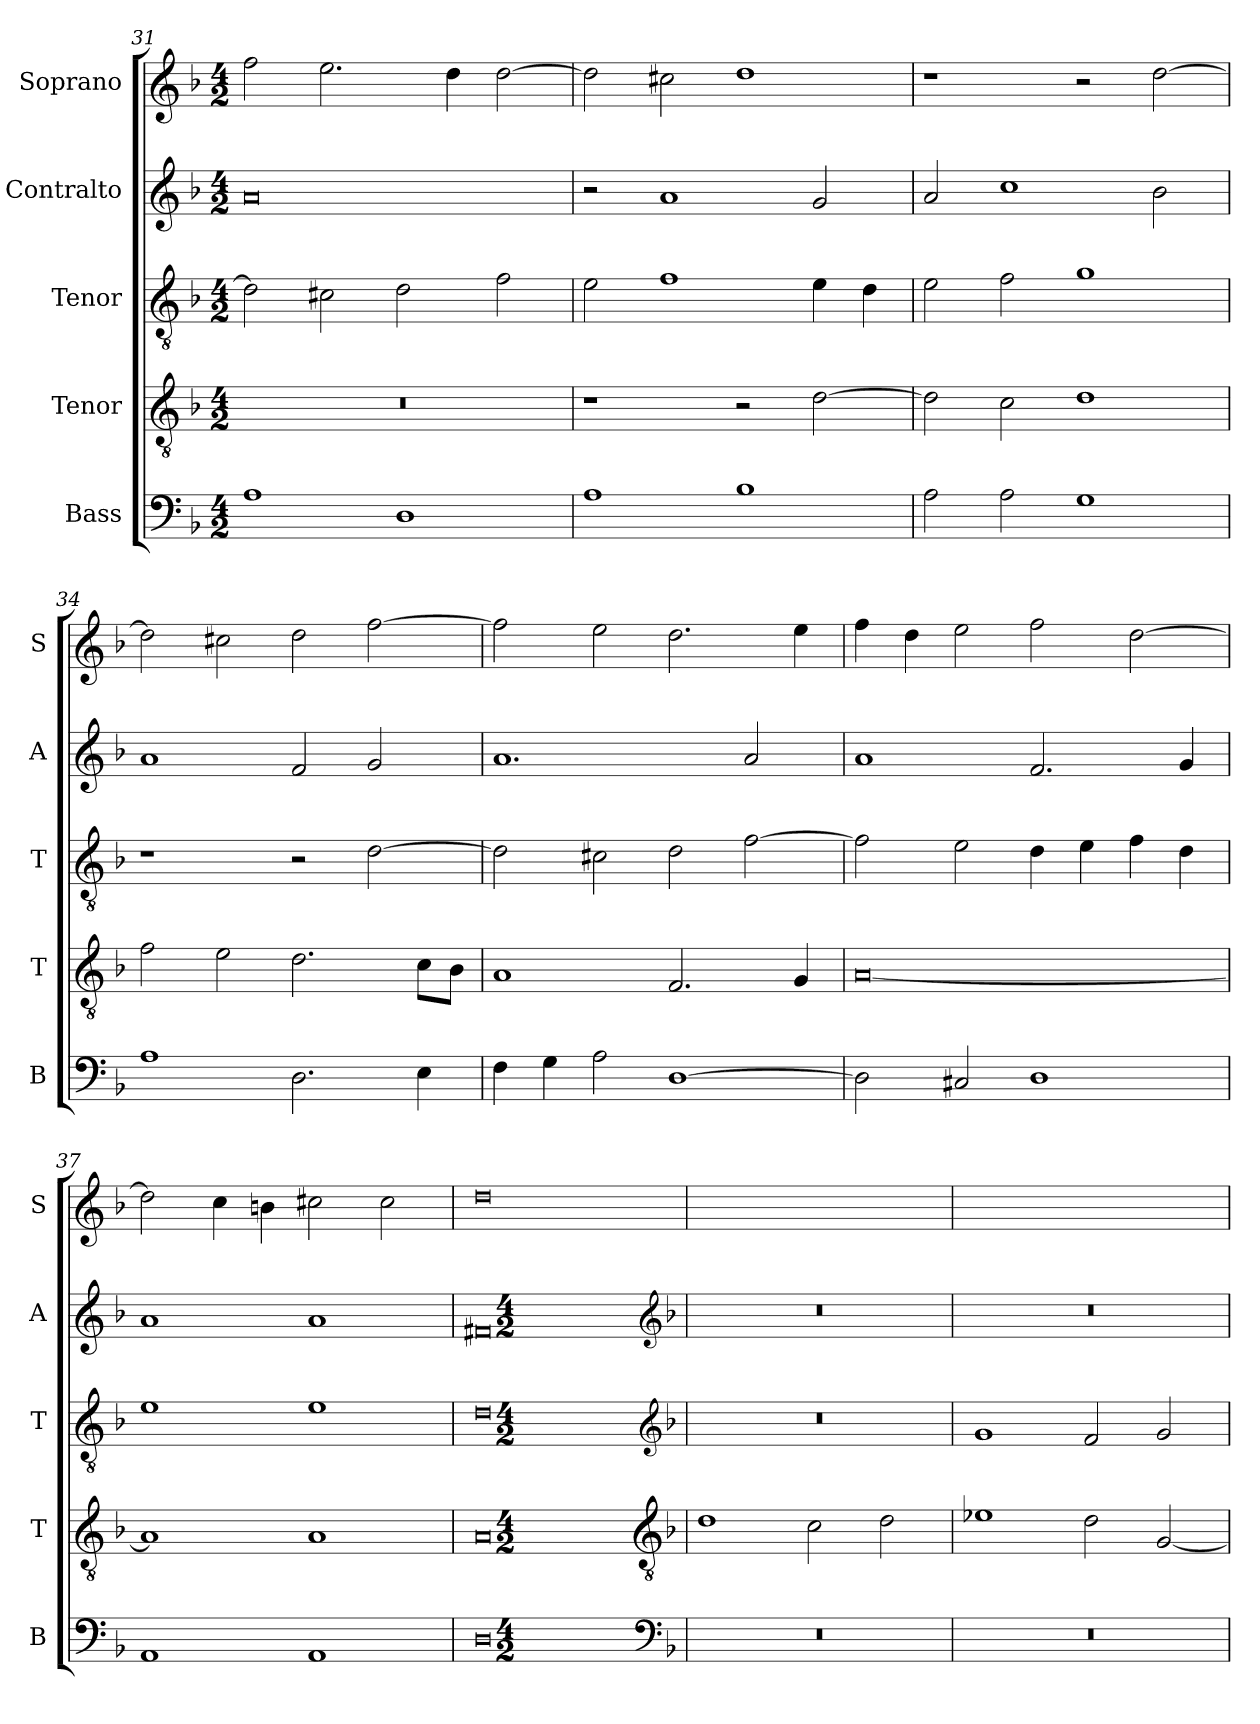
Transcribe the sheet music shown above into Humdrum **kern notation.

**kern	**kern	**kern	**kern	**kern
*part5	*part4	*part3	*part2	*part1
*staff5	*staff4	*staff3	*staff2	*staff1
*I"Bass	*I"Tenor	*I"Tenor	*I"Contralto	*I"Soprano
*I'B	*I'T	*I'T	*I'A	*I'S
*clefF4	*clefGv2	*clefGv2	*clefG2	*clefG2
*k[b-]	*k[b-]	*k[b-]	*k[b-]	*k[b-]
*D:aeo	*D:aeo	*D:aeo	*D:aeo	*D:aeo
*M4/2	*M4/2	*M4/2	*M4/2	*M4/2
=31	=31	=31	=31	=31
1A	0r	2d]	0a	2ff
.	.	2c#X	.	2.ee
1D	.	2d	.	.
.	.	.	.	4dd
.	.	2f	.	[2dd
=32	=32	=32	=32	=32
1A	1r	2e	2r	2dd]
.	.	1f	1a	2cc#X
1B-	2r	.	.	1dd
.	[2d	4e	2g	.
.	.	4d	.	.
=33	=33	=33	=33	=33
2A	2d]	2e	2a	1r
2A	2c	2f	1cc	.
1G	1d	1g	.	2r
.	.	.	2b-	[2dd
=34	=34	=34	=34	=34
1A	2f	1r	1a	2dd]
.	2e	.	.	2cc#X
2.D	2.d	2r	2f	2dd
.	.	[2d	2g	[2ff
4E	8c\L	.	.	.
.	8B-\J	.	.	.
=35	=35	=35	=35	=35
4F	1A	2d]	1.a	2ff]
4G	.	.	.	.
2A	.	2c#X	.	2ee
[1D	2.F	2d	.	2.dd
.	.	[2f	2a	.
.	4G	.	.	4ee
=36	=36	=36	=36	=36
2D]	[0A	2f]	1a	4ff
.	.	.	.	4dd
2C#X	.	2e	.	2ee
1D	.	4d	2.f	2ff
.	.	4e	.	.
.	.	4f	.	[2dd
.	.	4d	4g	.
=37	=37	=37	=37	=37
1AA	1A]	1e	1a	2dd]
.	.	.	.	4cc
.	.	.	.	4bn
1AA	1A	1e	1a	2cc#X
.	.	.	.	2cc#
=38	=38	=38	=38	=38
0D	0A	0d	0f#X	0dd
*clefF4	*clefGv2	*clefG2	*clefG2	*
*k[b-]	*k[b-]	*k[b-]	*k[b-]	*
*D:aeo	*D:aeo	*D:aeo	*D:aeo	*
*M4/2	*M4/2	*M4/2	*M4/2	*
=39	=39	=39	=39	=39
0r	1d	0r	0r	0ryy
.	2c	.	.	.
.	2d	.	.	.
=40	=40	=40	=40	=40
0r	1e-X	1g	0r	0ryy
.	2d	2f	.	.
.	[2G	2g	.	.
=	=	=	=	=
*-	*-	*-	*-	*-
